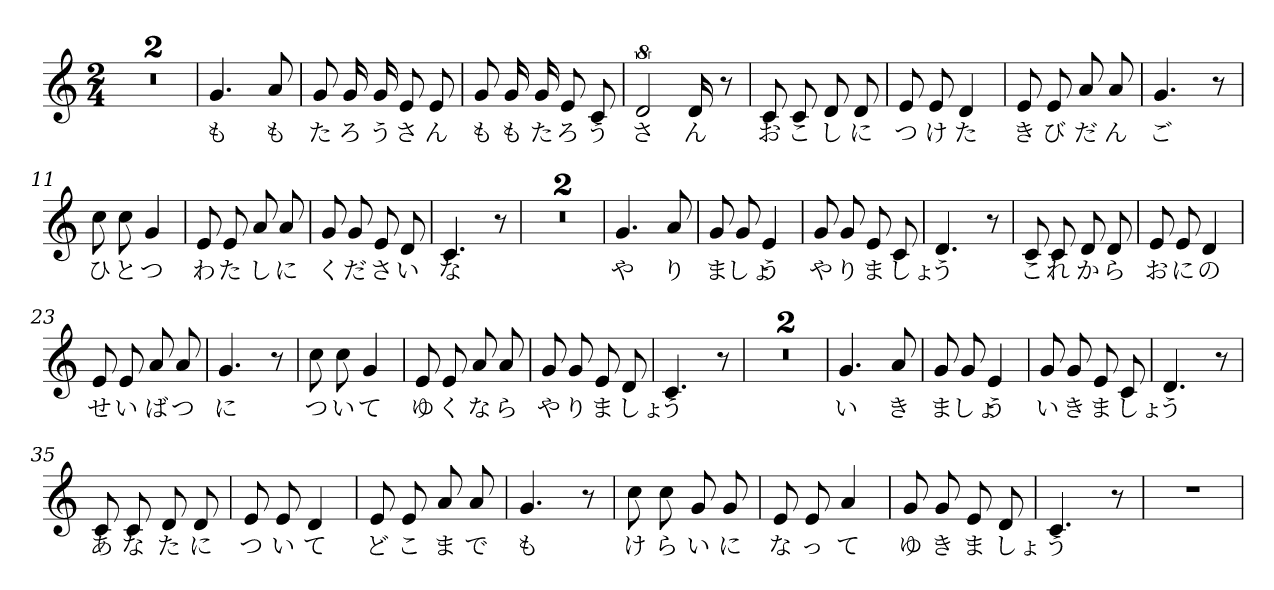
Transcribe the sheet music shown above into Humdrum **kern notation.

**kern	**text
*part1	*part1
*staff1	*staff1
*k[]	*
*C:	*
*M2/4	*
*MM112	*
=1	=1
2r	.
=2	=2
2r	.
=3	=3
4.g	も
8a	も
=4	=4
8g	た
16g	ろ
16g	う
8e	さ
8e	ん
=5	=5
8g	も
16g	も
16g	た
8e	ろ
8c	う
=6	=6
16%5d	さ
16d	ん
8r	.
=7	=7
8c	お
8c	こ
8d	し
8d	に
=8	=8
8e	つ
8e	け
4d	た
=9	=9
8e	き
8e	び
8a	だ
8a	ん
=10	=10
4.g	ご
8r	.
=11	=11
8cc	ひ
8cc	と
4g	つ
=12	=12
8e	わ
8e	た
8a	し
8a	に
=13	=13
8g	く
8g	だ
8e	さ
8d	い
=14	=14
4.c	な
8r	.
=15	=15
2r	.
=16	=16
2r	.
=17	=17
4.g	や
8a	り
=18	=18
8g	ま
8g	しょ
4e	う
=19	=19
8g	や
8g	り
8e	ま
8c	しょ
=20	=20
4.d	う
8r	.
=21	=21
8c	こ
8c	れ
8d	か
8d	ら
=22	=22
8e	お
8e	に
4d	の
=23	=23
8e	せ
8e	い
8a	ば
8a	つ
=24	=24
4.g	に
8r	.
=25	=25
8cc	つ
8cc	い
4g	て
=26	=26
8e	ゆ
8e	く
8a	な
8a	ら
=27	=27
8g	や
8g	り
8e	ま
8d	しょ
=28	=28
4.c	う
8r	.
=29	=29
2r	.
=30	=30
2r	.
=31	=31
4.g	い
8a	き
=32	=32
8g	ま
8g	しょ
4e	う
=33	=33
8g	い
8g	き
8e	ま
8c	しょ
=34	=34
4.d	う
8r	.
=35	=35
8c	あ
8c	な
8d	た
8d	に
=36	=36
8e	つ
8e	い
4d	て
=37	=37
8e	ど
8e	こ
8a	ま
8a	で
=38	=38
4.g	も
8r	.
=39	=39
8cc	け
8cc	ら
8g	い
8g	に
=40	=40
8e	な
8e	っ
4a	て
=41	=41
8g	ゆ
8g	き
8e	ま
8d	しょ
=42	=42
4.c	う
8r	.
=43	=43
2r	.
=	=
*-	*-
